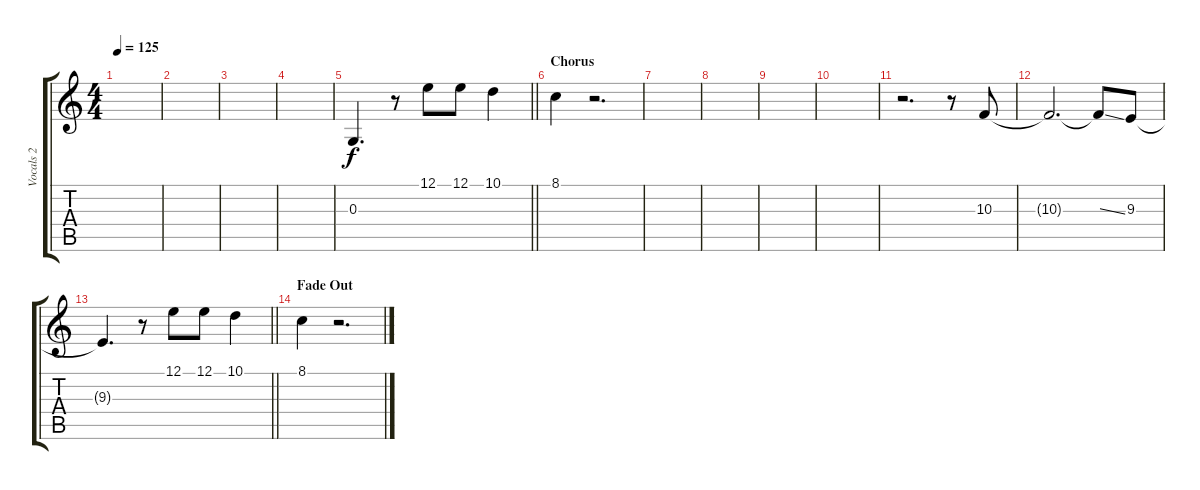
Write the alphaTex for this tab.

\track ("Vocals 2" "Vocals 2") {instrument lead2sawtooth}
\staff {score tabs}
\tuning (E4 B3 G3 D3 A2 E2) {hide}
\ts (4 4)
\tempo 125
\clef g2
\ks c
|
|
|
|
\barLineRight lightlight
0.3.4{d} r.8 12.1.8 12.1.8 10.1.4 |
\section ("" "Chorus")
8.1.4 r.2{d} |
|
|
|
|
r.2{d} r.8 10.3.8 |
10.3{t}.2{d} 10.3{ss t}.8 9.3.8 |
\barLineRight lightlight
9.3{t}.4{d} r.8 12.1.8 12.1.8 10.1.4 |
\section ("" "Fade Out")
8.1.4 r.2{d}
